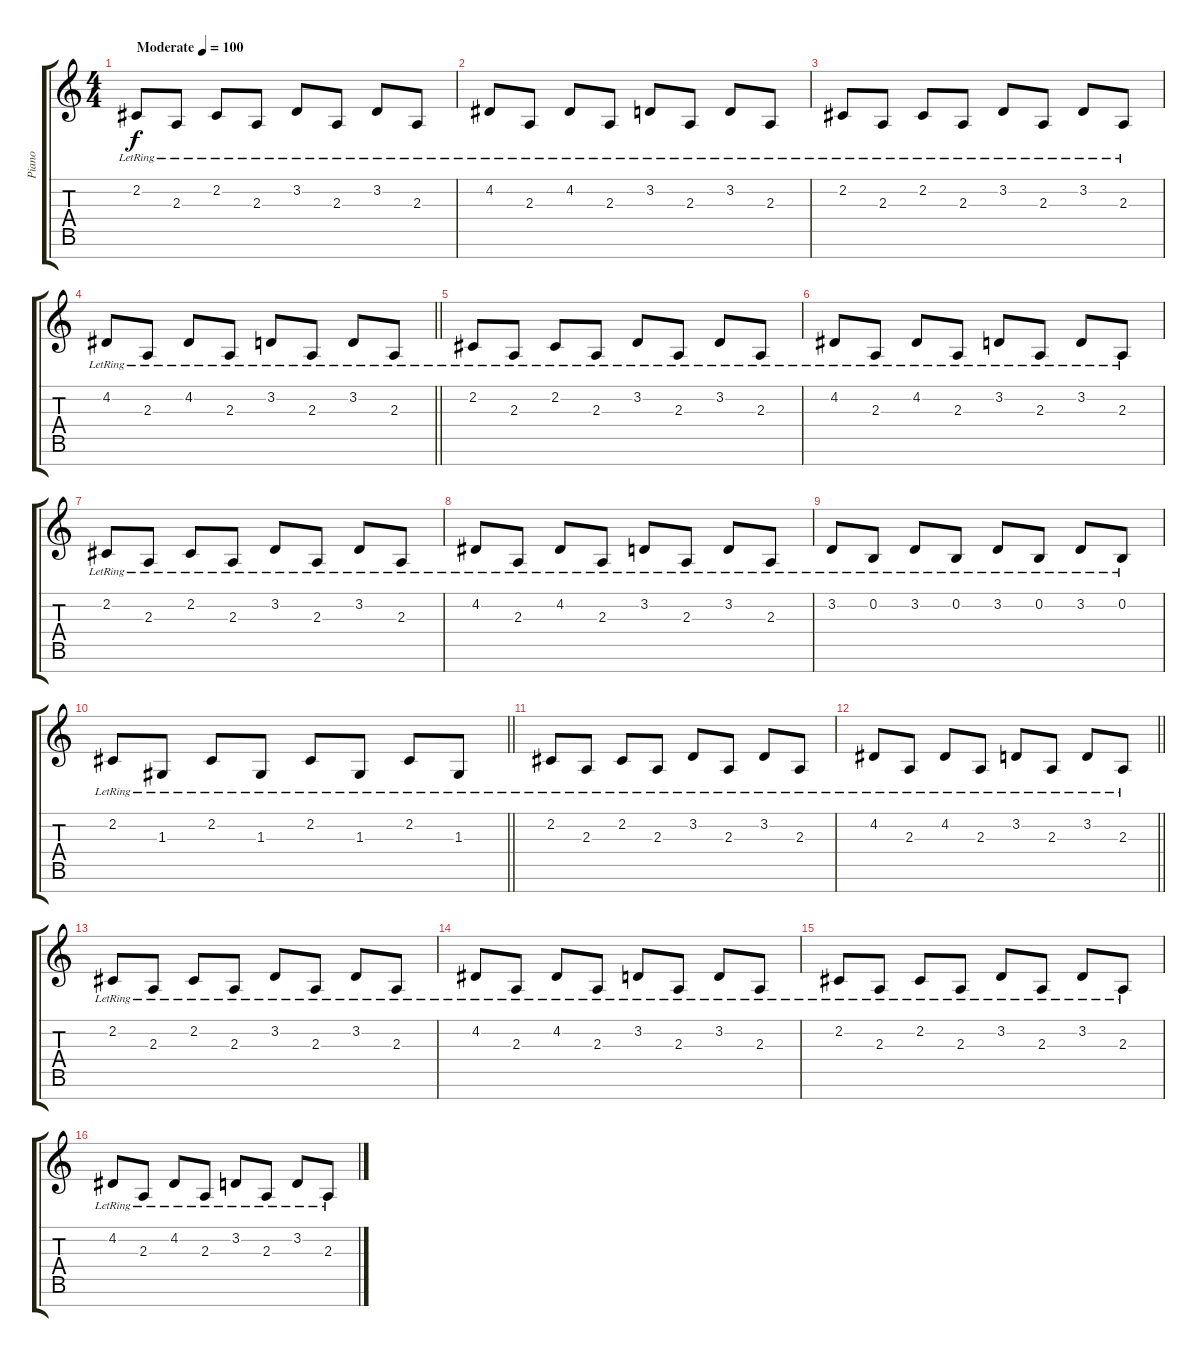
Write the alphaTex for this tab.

\track ("Piano" "Piano") {instrument acousticgrandpiano}
\staff {score tabs}
\tuning (E4 B3 G3 D3 A2 E2 B1) {hide}
\ts (4 4)
\tempo (100 "Moderate")
\clef g2
\ks c
2.2{lr}.8{dy f volume 12 instrument acousticgrandpiano} 2.3{lr}.8 2.2{lr}.8 2.3{lr}.8 3.2{lr}.8 2.3{lr}.8 3.2{lr}.8 2.3{lr}.8 |
4.2{lr}.8 2.3{lr}.8 4.2{lr}.8 2.3{lr}.8 3.2{lr}.8 2.3{lr}.8 3.2{lr}.8 2.3{lr}.8 |
2.2{lr}.8 2.3{lr}.8 2.2{lr}.8 2.3{lr}.8 3.2{lr}.8 2.3{lr}.8 3.2{lr}.8 2.3{lr}.8 |
\barLineRight lightlight
4.2{lr}.8 2.3{lr}.8 4.2{lr}.8 2.3{lr}.8 3.2{lr}.8 2.3{lr}.8 3.2{lr}.8 2.3{lr}.8 |
2.2{lr}.8{volume 10} 2.3{lr}.8 2.2{lr}.8 2.3{lr}.8 3.2{lr}.8 2.3{lr}.8 3.2{lr}.8 2.3{lr}.8 |
4.2{lr}.8 2.3{lr}.8 4.2{lr}.8 2.3{lr}.8 3.2{lr}.8 2.3{lr}.8 3.2{lr}.8 2.3{lr}.8 |
2.2{lr}.8 2.3{lr}.8 2.2{lr}.8 2.3{lr}.8 3.2{lr}.8 2.3{lr}.8 3.2{lr}.8 2.3{lr}.8 |
4.2{lr}.8 2.3{lr}.8 4.2{lr}.8 2.3{lr}.8 3.2{lr}.8 2.3{lr}.8 3.2{lr}.8 2.3{lr}.8 |
3.2{lr}.8 0.2{lr}.8 3.2{lr}.8 0.2{lr}.8 3.2{lr}.8 0.2{lr}.8 3.2{lr}.8 0.2{lr}.8 |
\barLineRight lightlight
2.2{lr}.8 1.3{lr}.8 2.2{lr}.8 1.3{lr}.8 2.2{lr}.8 1.3{lr}.8 2.2{lr}.8 1.3{lr}.8 |
2.2{lr}.8 2.3{lr}.8 2.2{lr}.8 2.3{lr}.8 3.2{lr}.8 2.3{lr}.8 3.2{lr}.8 2.3{lr}.8 |
\barLineRight lightlight
4.2{lr}.8 2.3{lr}.8 4.2{lr}.8 2.3{lr}.8 3.2{lr}.8 2.3{lr}.8 3.2{lr}.8 2.3{lr}.8 |
2.2{lr}.8 2.3{lr}.8 2.2{lr}.8 2.3{lr}.8 3.2{lr}.8 2.3{lr}.8 3.2{lr}.8 2.3{lr}.8 |
4.2{lr}.8 2.3{lr}.8 4.2{lr}.8 2.3{lr}.8 3.2{lr}.8 2.3{lr}.8 3.2{lr}.8 2.3{lr}.8 |
2.2{lr}.8 2.3{lr}.8 2.2{lr}.8 2.3{lr}.8 3.2{lr}.8 2.3{lr}.8 3.2{lr}.8 2.3{lr}.8 |
4.2{lr}.8 2.3{lr}.8 4.2{lr}.8 2.3{lr}.8 3.2{lr}.8 2.3{lr}.8 3.2{lr}.8 2.3{lr}.8
